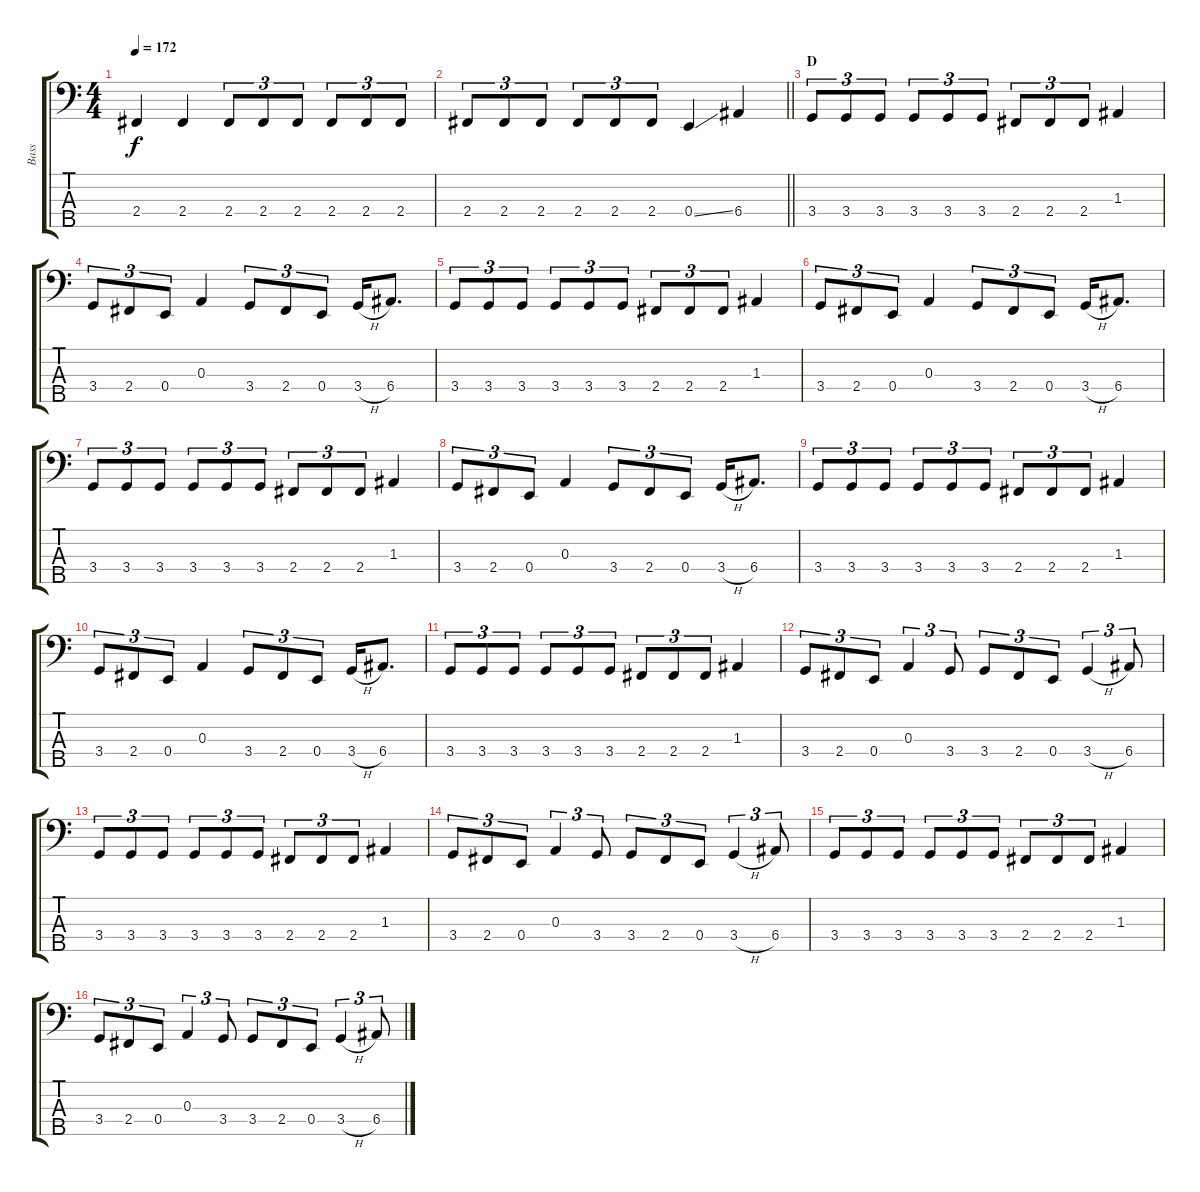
\track ("Bass" "Bass") {instrument electricbasspick}
\staff {score tabs}
\tuning (G2 D2 A1 E1 B0) {hide}
\ts (4 4)
\tempo 172
\clef f4
\ks c
2.4.4{dy f} 2.4.4 2.4.8{tu (3 2)} 2.4.8{tu (3 2)} 2.4.8{tu (3 2)} 2.4.8{tu (3 2)} 2.4.8{tu (3 2)} 2.4.8{tu (3 2)} |
\barLineRight lightlight
2.4.8{tu (3 2)} 2.4.8{tu (3 2)} 2.4.8{tu (3 2)} 2.4.8{tu (3 2)} 2.4.8{tu (3 2)} 2.4.8{tu (3 2)} 0.4{ss}.4 6.4.4 |
\section ("" "D")
3.4.8{tu (3 2)} 3.4.8{tu (3 2)} 3.4.8{tu (3 2)} 3.4.8{tu (3 2)} 3.4.8{tu (3 2)} 3.4.8{tu (3 2)} 2.4.8{tu (3 2)} 2.4.8{tu (3 2)} 2.4.8{tu (3 2)} 1.3.4 |
3.4.8{tu (3 2)} 2.4.8{tu (3 2)} 0.4.8{tu (3 2)} 0.3.4 3.4.8{tu (3 2)} 2.4.8{tu (3 2)} 0.4.8{tu (3 2)} 3.4{h}.16 6.4.8{d} |
3.4.8{tu (3 2)} 3.4.8{tu (3 2)} 3.4.8{tu (3 2)} 3.4.8{tu (3 2)} 3.4.8{tu (3 2)} 3.4.8{tu (3 2)} 2.4.8{tu (3 2)} 2.4.8{tu (3 2)} 2.4.8{tu (3 2)} 1.3.4 |
3.4.8{tu (3 2)} 2.4.8{tu (3 2)} 0.4.8{tu (3 2)} 0.3.4 3.4.8{tu (3 2)} 2.4.8{tu (3 2)} 0.4.8{tu (3 2)} 3.4{h}.16 6.4.8{d} |
3.4.8{tu (3 2)} 3.4.8{tu (3 2)} 3.4.8{tu (3 2)} 3.4.8{tu (3 2)} 3.4.8{tu (3 2)} 3.4.8{tu (3 2)} 2.4.8{tu (3 2)} 2.4.8{tu (3 2)} 2.4.8{tu (3 2)} 1.3.4 |
3.4.8{tu (3 2)} 2.4.8{tu (3 2)} 0.4.8{tu (3 2)} 0.3.4 3.4.8{tu (3 2)} 2.4.8{tu (3 2)} 0.4.8{tu (3 2)} 3.4{h}.16 6.4.8{d} |
3.4.8{tu (3 2)} 3.4.8{tu (3 2)} 3.4.8{tu (3 2)} 3.4.8{tu (3 2)} 3.4.8{tu (3 2)} 3.4.8{tu (3 2)} 2.4.8{tu (3 2)} 2.4.8{tu (3 2)} 2.4.8{tu (3 2)} 1.3.4 |
3.4.8{tu (3 2)} 2.4.8{tu (3 2)} 0.4.8{tu (3 2)} 0.3.4 3.4.8{tu (3 2)} 2.4.8{tu (3 2)} 0.4.8{tu (3 2)} 3.4{h}.16 6.4.8{d} |
3.4.8{tu (3 2)} 3.4.8{tu (3 2)} 3.4.8{tu (3 2)} 3.4.8{tu (3 2)} 3.4.8{tu (3 2)} 3.4.8{tu (3 2)} 2.4.8{tu (3 2)} 2.4.8{tu (3 2)} 2.4.8{tu (3 2)} 1.3.4 |
3.4.8{tu (3 2)} 2.4.8{tu (3 2)} 0.4.8{tu (3 2)} 0.3.4{tu (3 2)} 3.4.8{tu (3 2)} 3.4.8{tu (3 2)} 2.4.8{tu (3 2)} 0.4.8{tu (3 2)} 3.4{h}.4{tu (3 2)} 6.4.8{tu (3 2)} |
3.4.8{tu (3 2)} 3.4.8{tu (3 2)} 3.4.8{tu (3 2)} 3.4.8{tu (3 2)} 3.4.8{tu (3 2)} 3.4.8{tu (3 2)} 2.4.8{tu (3 2)} 2.4.8{tu (3 2)} 2.4.8{tu (3 2)} 1.3.4 |
3.4.8{tu (3 2)} 2.4.8{tu (3 2)} 0.4.8{tu (3 2)} 0.3.4{tu (3 2)} 3.4.8{tu (3 2)} 3.4.8{tu (3 2)} 2.4.8{tu (3 2)} 0.4.8{tu (3 2)} 3.4{h}.4{tu (3 2)} 6.4.8{tu (3 2)} |
3.4.8{tu (3 2)} 3.4.8{tu (3 2)} 3.4.8{tu (3 2)} 3.4.8{tu (3 2)} 3.4.8{tu (3 2)} 3.4.8{tu (3 2)} 2.4.8{tu (3 2)} 2.4.8{tu (3 2)} 2.4.8{tu (3 2)} 1.3.4 |
3.4.8{tu (3 2)} 2.4.8{tu (3 2)} 0.4.8{tu (3 2)} 0.3.4{tu (3 2)} 3.4.8{tu (3 2)} 3.4.8{tu (3 2)} 2.4.8{tu (3 2)} 0.4.8{tu (3 2)} 3.4{h}.4{tu (3 2)} 6.4.8{tu (3 2)}
